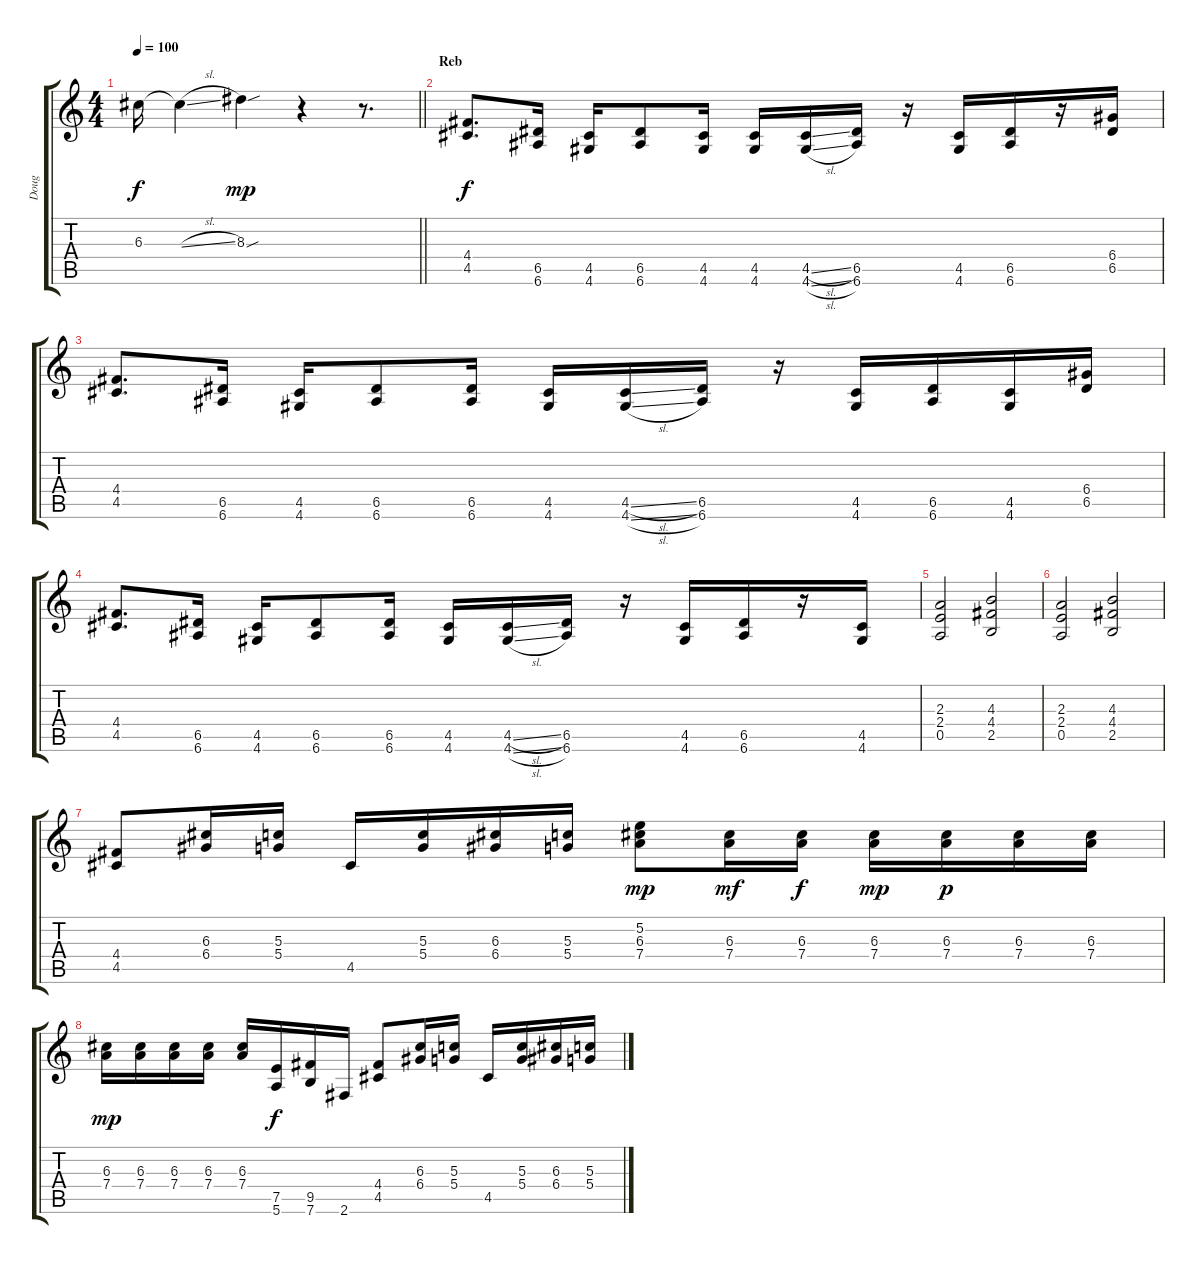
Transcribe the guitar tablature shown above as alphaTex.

\track ("Doug" "Doug") {instrument overdrivenguitar}
\staff {score tabs}
\tuning (E4 B3 G3 D3 A2 E2) {hide}
\ts (4 4)
\tempo 100
\clef g2
\barLineRight lightlight
\ks c
6.3{t}.16{dy f} 6.3{sl t}.4 8.3{sou}.4{dy mp} r.4 r.8{d} |
\section ("" "Reb")
(4.4 4.5).8{d dy f volume 9} (6.5 6.6).16 (4.5 4.6).16 (6.5 6.6).8 (4.5 4.6).16 (4.5 4.6).16 (4.5{sl} 4.6{sl}).16 (6.5 6.6).16 r.16 (4.5 4.6).16 (6.5 6.6).16 r.16 (6.4 6.5).16 |
(4.4 4.5).8{d} (6.5 6.6).16 (4.5 4.6).16 (6.5 6.6).8 (6.5 6.6).16 (4.5 4.6).16 (4.5{sl} 4.6{sl}).16 (6.5 6.6).16 r.16 (4.5 4.6).16 (6.5 6.6).16 (4.5 4.6).16 (6.4 6.5).16 |
(4.4 4.5).8{d} (6.5 6.6).16 (4.5 4.6).16 (6.5 6.6).8 (6.5 6.6).16 (4.5 4.6).16 (4.5{sl} 4.6{sl}).16 (6.5 6.6).16 r.16 (4.5 4.6).16 (6.5 6.6).16 r.16 (4.5 4.6).16 |
(2.3 2.4 0.5).2 (4.3 4.4 2.5).2 |
(2.3 2.4 0.5).2 (4.3 4.4 2.5).2 |
(4.4 4.5).8 (6.3 6.4).16 (5.3 5.4).16 4.5.16 (5.3 5.4).16 (6.3 6.4).16 (5.3 5.4).16 (5.2 6.3 7.4).8{dy mp} (6.3 7.4).16{dy mf} (6.3 7.4).16{dy f} (6.3 7.4).16{dy mp} (6.3 7.4).16{dy p} (6.3 7.4).16 (6.3 7.4).16 |
(6.3 7.4).16{dy mp} (6.3 7.4).16 (6.3 7.4).16 (6.3 7.4).16 (6.3 7.4).16 (7.5 5.6).16{dy f} (9.5 7.6).16 2.6.16 (4.4 4.5).8 (6.3 6.4).16 (5.3 5.4).16 4.5.16 (5.3 5.4).16 (6.3 6.4).16 (5.3 5.4).16
